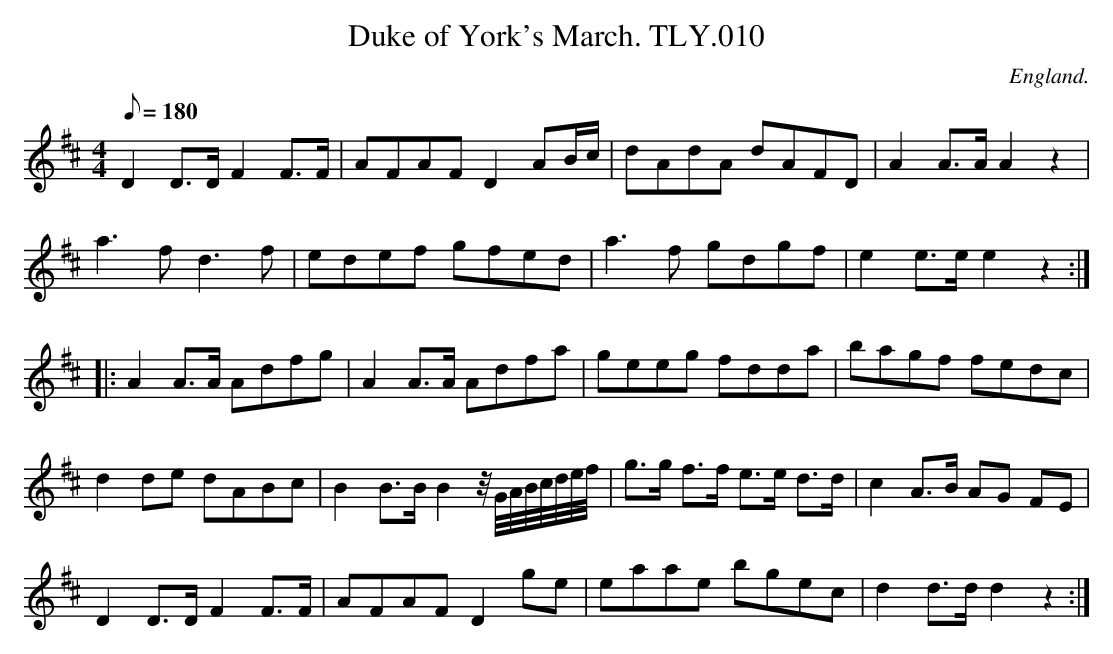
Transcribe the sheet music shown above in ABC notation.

X:1
T:Duke of York's March. TLY.010
M:4/4
L:1/8
Q:180
O:England.
K:D
D2 D>D F2F>F|AFAF D2 AB/2c/2|dAdA dAFD|A2 A>A A2 z2|!
a3 f d3 f|edef gfed|a3f gdgf|e2 e>e e2z2:|!
|:A2A>A Adfg|A2 A>A Adfa|geeg fdda|bagf fedc|!
d2 de dABc|B2 B>B B2 z/4 G/4A/4B/4c/4d/4e/4f/4|g>g f>f e>e d>d|c2 A>B AG
FE|!
D2 D>D F2 F>F|AFAF D2ge|eaae bgec|d2 d>d d2 z2:|]
